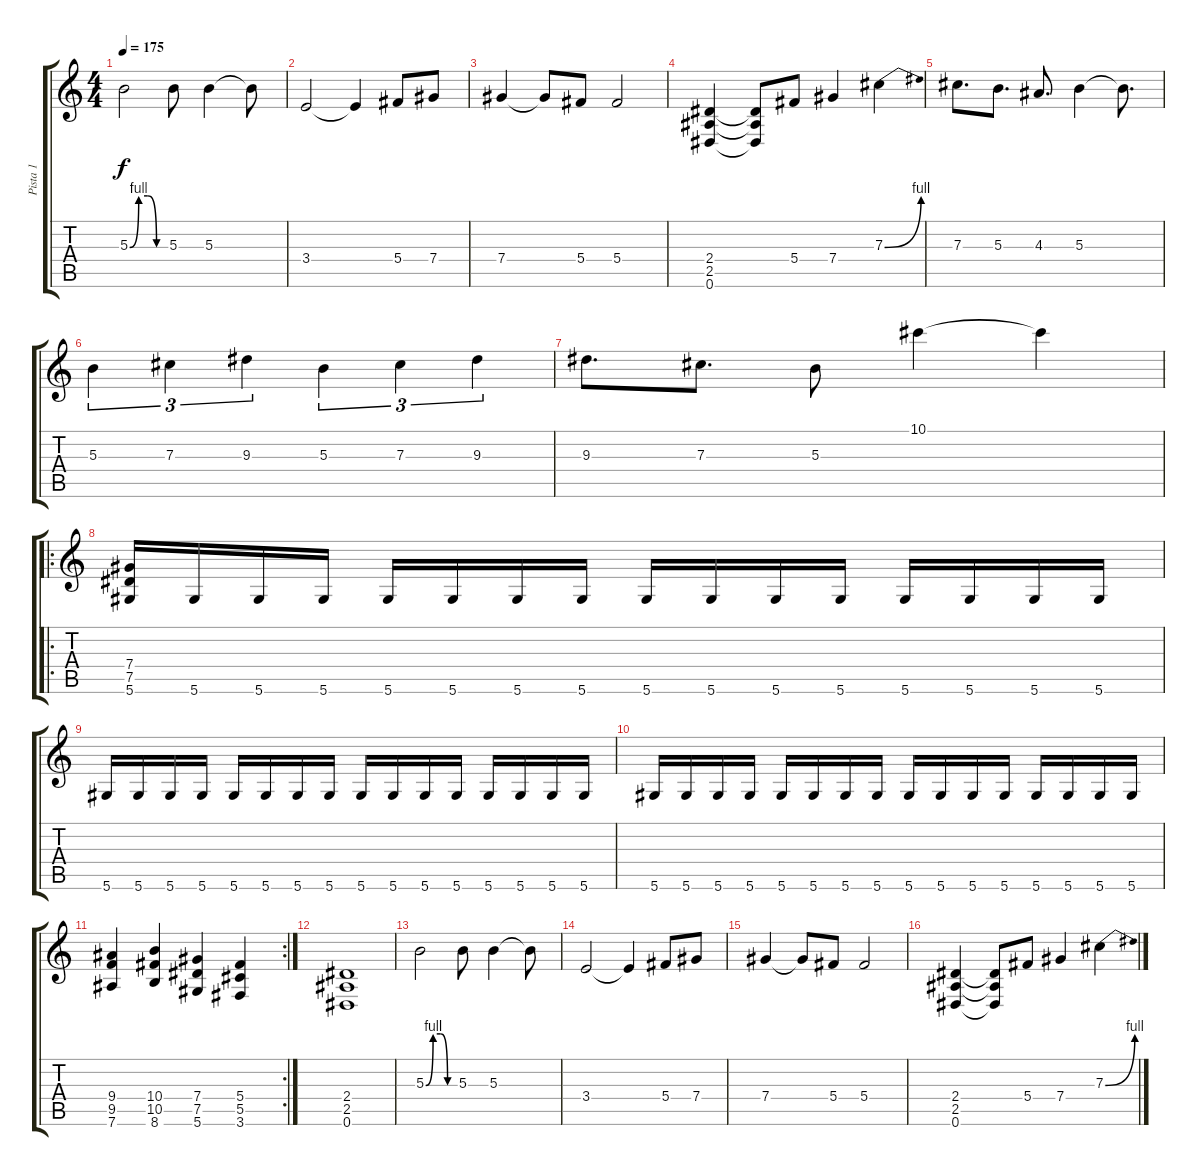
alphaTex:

\track ("Pista 1" "Pista 1") {instrument distortionguitar}
\staff {score tabs}
\tuning (Eb4 Bb3 Gb3 Db3 Ab2 Eb2) {hide}
\ts (4 4)
\tempo 175
\clef g2
\ks c
5.3{be (custom 0 0 15 4 30 4 45 0 60 0)}.2{dy f} 5.3.8 5.3.4 5.3{t}.8 |
3.4.2 3.4{t}.4 5.4.8 7.4.8 |
7.4.4 7.4{t}.8 5.4.8 5.4.2 |
(2.4 2.5 0.6).4 (2.4{t} 2.5{t} 0.6{t}).8 5.4.8 7.4.4 7.3{be (bend 0 0 60 4)}.4 |
7.3.8{d} 5.3.8{d} 4.3.8{d} 5.3.4 5.3{t}.8{d} |
5.3.4{tu (3 2)} 7.3.4{tu (3 2)} 9.3.4{tu (3 2)} 5.3.4{tu (3 2)} 7.3.4{tu (3 2)} 9.3.4{tu (3 2)} |
9.3.8{d} 7.3.8{d} 5.3.8 10.1.4 10.1{t}.4 |
\ro
(7.4 7.5 5.6).16 5.6.16 5.6.16 5.6.16 5.6.16 5.6.16 5.6.16 5.6.16 5.6.16 5.6.16 5.6.16 5.6.16 5.6.16 5.6.16 5.6.16 5.6.16 |
5.6.16 5.6.16 5.6.16 5.6.16 5.6.16 5.6.16 5.6.16 5.6.16 5.6.16 5.6.16 5.6.16 5.6.16 5.6.16 5.6.16 5.6.16 5.6.16 |
5.6.16 5.6.16 5.6.16 5.6.16 5.6.16 5.6.16 5.6.16 5.6.16 5.6.16 5.6.16 5.6.16 5.6.16 5.6.16 5.6.16 5.6.16 5.6.16 |
\rc 2
(9.4 9.5 7.6).4 (10.4 10.5 8.6).4 (7.4 7.5 5.6).4 (5.4 5.5 3.6).4 |
(2.4 2.5 0.6).1 |
5.3{be (custom 0 0 15 4 30 4 45 0 60 0)}.2 5.3.8 5.3.4 5.3{t}.8 |
3.4.2 3.4{t}.4 5.4.8 7.4.8 |
7.4.4 7.4{t}.8 5.4.8 5.4.2 |
(2.4 2.5 0.6).4 (2.4{t} 2.5{t} 0.6{t}).8 5.4.8 7.4.4 7.3{be (bend 0 0 60 4)}.4
